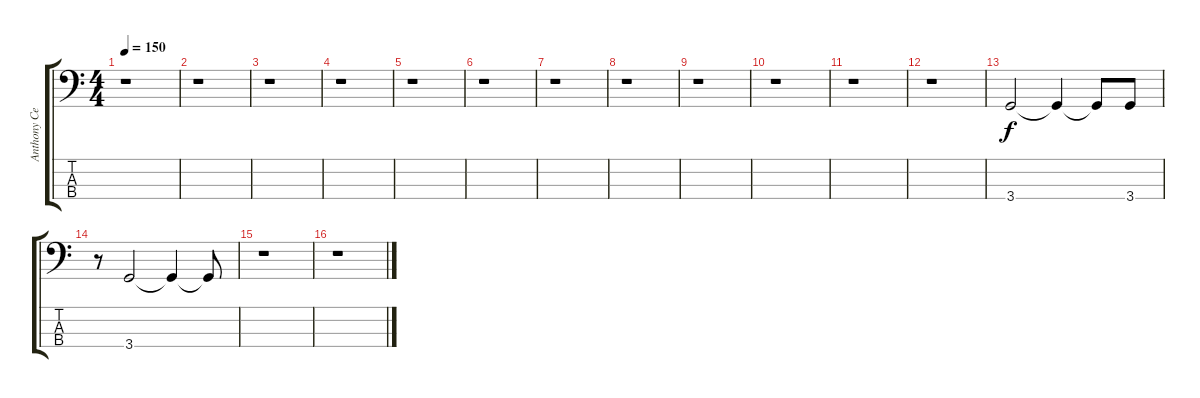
\track ("Anthony Celestino (Bass)" "Anthony Ce") {instrument slapbass2}
\staff {score tabs}
\tuning (G2 D2 A1 E1) {hide}
\ts (4 4)
\tempo 150
\clef f4
\ks c
r.1{dy f instrument slapbass2} |
r.1 |
r.1 |
r.1 |
r.1 |
r.1 |
r.1 |
r.1 |
r.1 |
r.1 |
r.1 |
r.1 |
3.4.2 3.4{t}.4 3.4{t}.8 3.4.8 |
r.8 3.4.2 3.4{t}.4 3.4{t}.8 |
r.1 |
r.1
